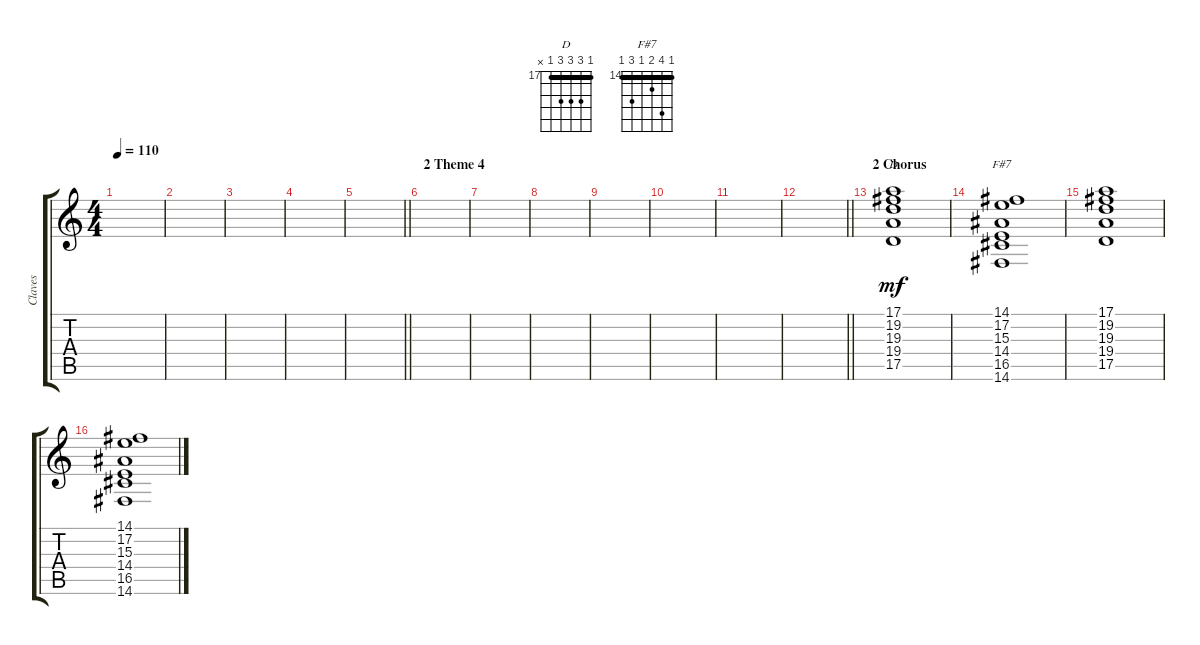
\track ("Claves" "Claves") {instrument clavinet}
\staff {score tabs}
\tuning (E4 B3 G3 D3 A2 E2) {hide}
\chord ("D" 17 19 19 19 17 x) {firstfret 17 barre 17}
\chord ("F#7" 14 17 15 14 16 14) {firstfret 14 barre 14}
\ts (4 4)
\tempo 110
\clef g2
\ks c
|
|
|
|
\barLineRight lightlight
|
\section ("" "2 Theme 4")
|
|
|
|
|
|
\barLineRight lightlight
|
\section ("" "2 Chorus")
(17.1 19.2 19.3 19.4 17.5).1{ch "D" dy mf} |
(14.1 17.2 15.3 14.4 16.5 14.6).1{ch "F#7"} |
(17.1 19.2 19.3 19.4 17.5).1 |
(14.1 17.2 15.3 14.4 16.5 14.6).1
